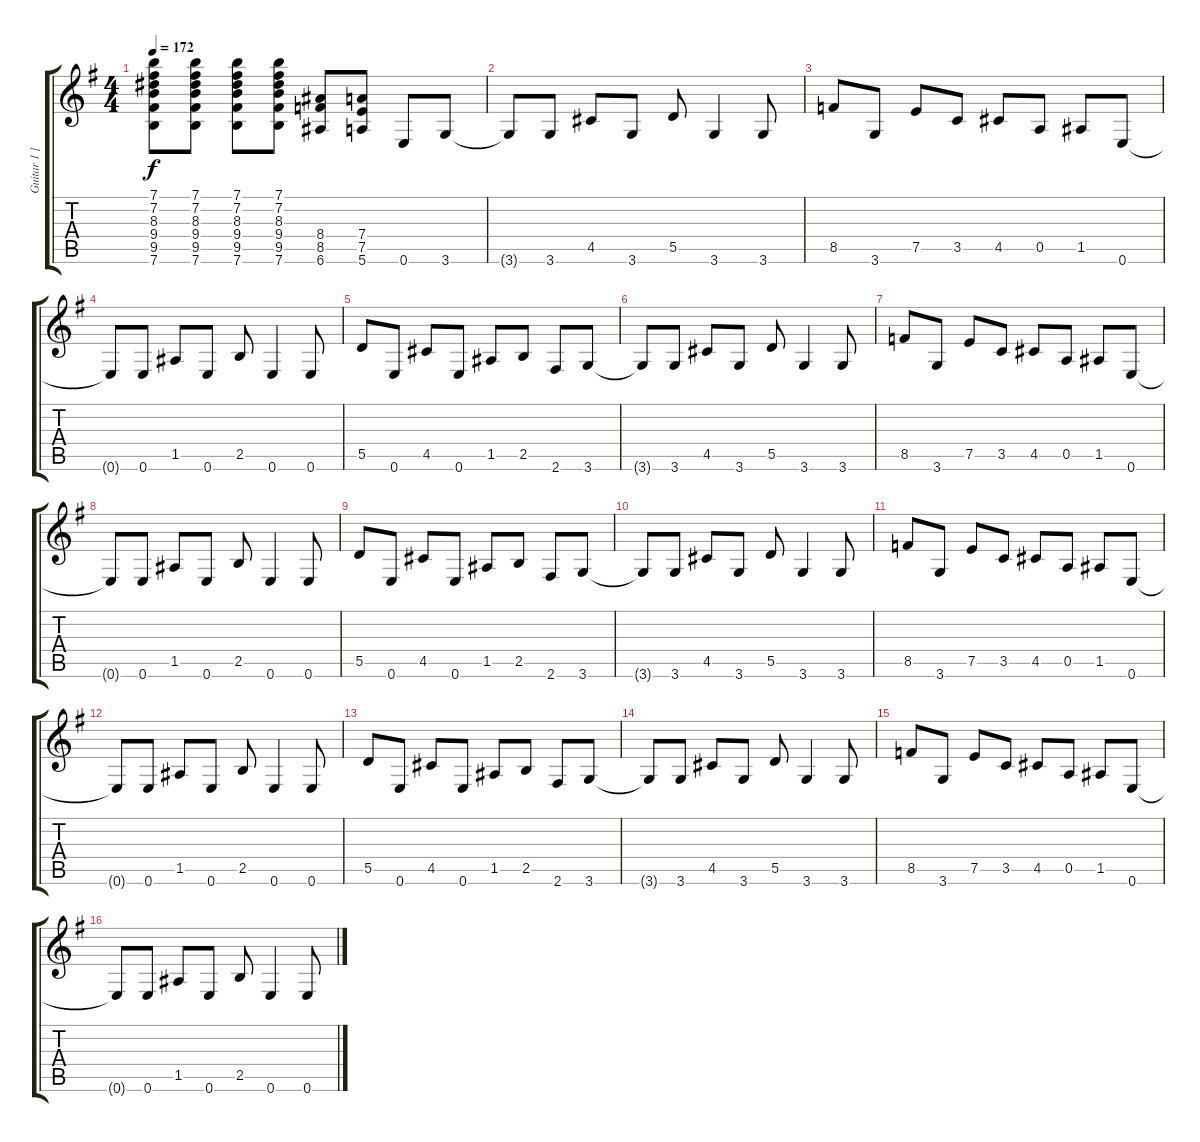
\track ("Guitar 1 [Slash]" "Guitar 1 [") {instrument distortionguitar}
\staff {score tabs}
\tuning (E4 B3 G3 D3 A2 E2) {hide}
\ts (4 4)
\tempo 172
\clef g2
\ks g
(7.1 7.2 8.3 9.4 9.5 7.6).8{dy f} (7.1 7.2 8.3 9.4 9.5 7.6).8 (7.1 7.2 8.3 9.4 9.5 7.6).8 (7.1 7.2 8.3 9.4 9.5 7.6).8 (8.4 8.5 6.6).8 (7.4 7.5 5.6).8 0.6.8 3.6.8 |
3.6{t}.8 3.6.8 4.5.8 3.6.8 5.5.8 3.6.4 3.6.8 |
8.5.8 3.6.8 7.5.8 3.5.8 4.5.8 0.5.8 1.5.8 0.6.8 |
0.6{t}.8 0.6.8 1.5.8 0.6.8 2.5.8 0.6.4 0.6.8 |
5.5.8 0.6.8 4.5.8 0.6.8 1.5.8 2.5.8 2.6.8 3.6.8 |
3.6{t}.8 3.6.8 4.5.8 3.6.8 5.5.8 3.6.4 3.6.8 |
8.5.8 3.6.8 7.5.8 3.5.8 4.5.8 0.5.8 1.5.8 0.6.8 |
0.6{t}.8 0.6.8 1.5.8 0.6.8 2.5.8 0.6.4 0.6.8 |
5.5.8 0.6.8 4.5.8 0.6.8 1.5.8 2.5.8 2.6.8 3.6.8 |
3.6{t}.8 3.6.8 4.5.8 3.6.8 5.5.8 3.6.4 3.6.8 |
8.5.8 3.6.8 7.5.8 3.5.8 4.5.8 0.5.8 1.5.8 0.6.8 |
0.6{t}.8 0.6.8 1.5.8 0.6.8 2.5.8 0.6.4 0.6.8 |
5.5.8 0.6.8 4.5.8 0.6.8 1.5.8 2.5.8 2.6.8 3.6.8 |
3.6{t}.8 3.6.8 4.5.8 3.6.8 5.5.8 3.6.4 3.6.8 |
8.5.8 3.6.8 7.5.8 3.5.8 4.5.8 0.5.8 1.5.8 0.6.8 |
0.6{t}.8 0.6.8 1.5.8 0.6.8 2.5.8 0.6.4 0.6.8
